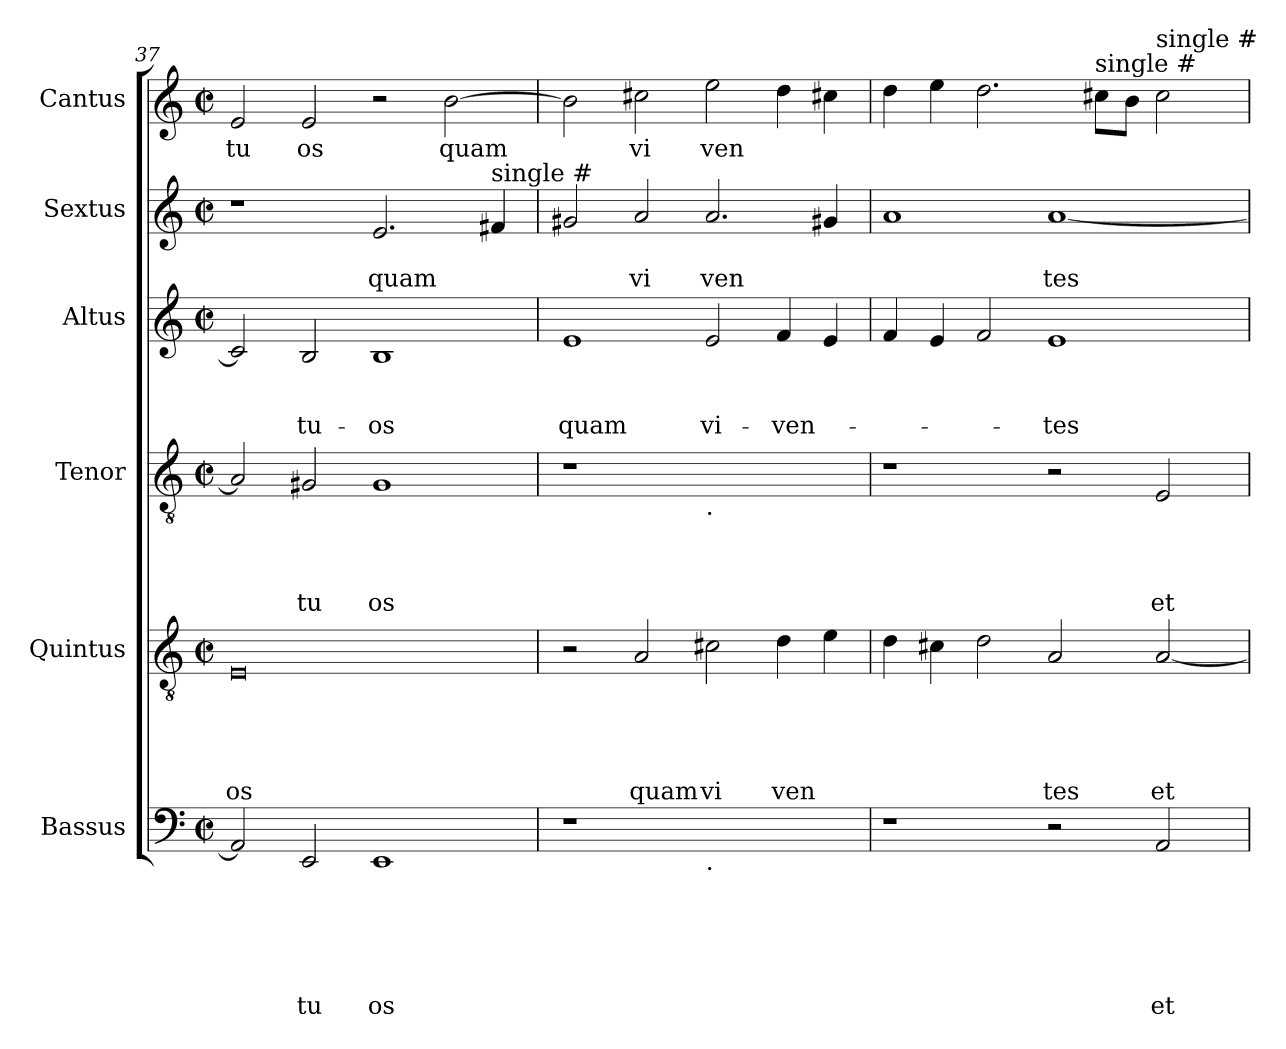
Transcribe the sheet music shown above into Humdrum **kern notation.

**kern	**text	**text	**text	**text	**text	**text	**kern	**text	**text	**text	**text	**text	**kern	**text	**text	**text	**text	**kern	**text	**text	**text	**kern	**text	**text	**kern	**text
*part6	*part6	*part6	*part6	*part6	*part6	*part6	*part5	*part5	*part5	*part5	*part5	*part5	*part4	*part4	*part4	*part4	*part4	*part3	*part3	*part3	*part3	*part2	*part2	*part2	*part1	*part1
*staff6	*staff6	*staff6	*staff6	*staff6	*staff6	*staff6	*staff5	*staff5	*staff5	*staff5	*staff5	*staff5	*staff4	*staff4	*staff4	*staff4	*staff4	*staff3	*staff3	*staff3	*staff3	*staff2	*staff2	*staff2	*staff1	*staff1
*I"Bassus	*	*	*	*	*	*	*I"Quintus	*	*	*	*	*	*I"Tenor	*	*	*	*	*I"Altus	*	*	*	*I"Sextus	*	*	*I"Cantus	*
*clefF4	*	*	*	*	*	*	*clefGv2	*	*	*	*	*	*clefGv2	*	*	*	*	*clefG2	*	*	*	*clefG2	*	*	*clefG2	*
*k[]	*	*	*	*	*	*	*k[]	*	*	*	*	*	*k[]	*	*	*	*	*k[]	*	*	*	*k[]	*	*	*k[]	*
*C:	*	*	*	*	*	*	*C:	*	*	*	*	*	*C:	*	*	*	*	*C:	*	*	*	*C:	*	*	*C:	*
*M2/2	*	*	*	*	*	*	*M2/2	*	*	*	*	*	*M2/2	*	*	*	*	*M2/2	*	*	*	*M2/2	*	*	*M2/2	*
*met(c|)	*	*	*	*	*	*	*met(c|)	*	*	*	*	*	*met(c|)	*	*	*	*	*met(c|)	*	*	*	*met(c|)	*	*	*met(c|)	*
=37	=37	=37	=37	=37	=37	=37	=37	=37	=37	=37	=37	=37	=37	=37	=37	=37	=37	=37	=37	=37	=37	=37	=37	=37	=37	=37
!	!	!	!	!	!	!	!	!	!	!	!	!LO:LY:b	!	!	!	!	!	!	!	!	!	!	!	!	!	!LO:LY:b
2AA/]	.	.	.	.	.	.	0E	.	.	.	.	os	2A/]	.	.	.	.	2c/]	.	.	.	1r	.	.	2e/	tu
!	!	!	!	!	!	!LO:LY:b	!	!	!	!	!	!	!	!	!	!	!LO:LY:b	!	!	!	!LO:LY:b	!	!	!	!	!LO:LY:b
2EE/	.	.	.	.	.	tu	.	.	.	.	.	.	2G#X/	.	.	.	tu	2B/	.	.	-tu-	.	.	.	2e/	os
!	!	!	!	!	!	!LO:LY:b	!	!	!	!	!	!	!	!	!	!	!LO:LY:b	!	!	!	!LO:LY:b	!	!	!LO:LY:b	!	!
1EE	.	.	.	.	.	os	.	.	.	.	.	.	1G#	.	.	.	os	1B	.	.	-os	2.e/	.	quam	2r	.
!	!	!	!	!	!	!	!	!	!	!	!	!	!	!	!	!	!	!	!	!	!	!	!	!	!	!LO:LY:b
.	.	.	.	.	.	.	.	.	.	.	.	.	.	.	.	.	.	.	.	.	.	.	.	.	[>2b\	quam
!	!	!	!	!	!	!	!	!	!	!	!	!	!	!	!	!	!	!	!	!	!	!LO:TX:a:t=single #	!	!	!	!
.	.	.	.	.	.	.	.	.	.	.	.	.	.	.	.	.	.	.	.	.	.	4f#/	.	.	.	.
=38	=38	=38	=38	=38	=38	=38	=38	=38	=38	=38	=38	=38	=38	=38	=38	=38	=38	=38	=38	=38	=38	=38	=38	=38	=38	=38
!	!	!	!	!	!	!	!	!	!	!	!	!	!	!	!	!	!	!	!	!	!LO:LY:b	!	!	!	!	!
1r	.	.	.	.	.	.	2r	.	.	.	.	.	1r	.	.	.	.	1e	.	.	quam	2g#X/	.	.	2b\]	.
!	!	!	!	!	!	!	!	!	!	!	!	!LO:LY:b	!	!	!	!	!	!	!	!	!	!	!	!LO:LY:b	!	!LO:LY:b
.	.	.	.	.	.	.	2A/	.	.	.	.	quam	.	.	.	.	.	.	.	.	.	2a/	.	vi	2cc#X\	vi
!	!	!	!	!	!	!	!	!	!	!	!	!	!LO:TX:b:t=.	!	!	!	!	!	!	!	!	!	!	!	!	!
!LO:TX:b:t=.	!	!	!	!	!	!	!	!	!	!	!	!	!	!	!	!	!	!	!	!	!	!	!	!	!	!
!	!	!	!	!	!	!	!	!	!	!	!	!LO:LY:b	!	!	!	!	!	!	!	!	!LO:LY:b	!	!	!LO:LY:b	!	!LO:LY:b
1ryy	.	.	.	.	.	.	2c#X\	.	.	.	.	vi	1ryy	.	.	.	.	2e/	.	.	vi-	2.a/	.	ven	2ee\	ven
!	!	!	!	!	!	!	!	!	!	!	!	!LO:LY:b	!	!	!	!	!	!	!	!	!LO:LY:b	!	!	!	!	!
.	.	.	.	.	.	.	4d\	.	.	.	.	ven	.	.	.	.	.	4f/	.	.	-ven-	.	.	.	4dd\	.
.	.	.	.	.	.	.	4e\	.	.	.	.	.	.	.	.	.	.	4e/	.	.	.	4g#X/	.	.	4cc#X\	.
=39	=39	=39	=39	=39	=39	=39	=39	=39	=39	=39	=39	=39	=39	=39	=39	=39	=39	=39	=39	=39	=39	=39	=39	=39	=39	=39
1r	.	.	.	.	.	.	4d\	.	.	.	.	.	1r	.	.	.	.	4f/	.	.	.	1a	.	.	4dd\	.
.	.	.	.	.	.	.	4c#X\	.	.	.	.	.	.	.	.	.	.	4e/	.	.	.	.	.	.	4ee\	.
.	.	.	.	.	.	.	2d\	.	.	.	.	.	.	.	.	.	.	2f/	.	.	.	.	.	.	2.dd\	.
!	!	!	!	!	!	!	!	!	!	!	!	!LO:LY:b	!	!	!	!	!	!	!	!	!LO:LY:b	!	!	!LO:LY:b	!	!
2r	.	.	.	.	.	.	2A/	.	.	.	.	tes	2r	.	.	.	.	1e	.	.	-tes	[<1a	.	tes	.	.
!	!	!	!	!	!	!	!	!	!	!	!	!	!	!	!	!	!	!	!	!	!	!	!	!	!LO:TX:a:t=single #	!
.	.	.	.	.	.	.	.	.	.	.	.	.	.	.	.	.	.	.	.	.	.	.	.	.	8cc#\L	.
.	.	.	.	.	.	.	.	.	.	.	.	.	.	.	.	.	.	.	.	.	.	.	.	.	8b\J	.
!	!	!	!	!	!	!	!	!	!	!	!	!	!	!	!	!	!	!	!	!	!	!	!	!	!LO:TX:a:t=single #	!
!	!	!	!	!	!	!LO:LY:b	!	!	!	!	!	!LO:LY:b	!	!	!	!	!LO:LY:b	!	!	!	!	!	!	!	!	!
2AA/	.	.	.	.	.	et	[<2A/	.	.	.	.	et	2E/	.	.	.	et	.	.	.	.	.	.	.	2cc#\	.
=	=	=	=	=	=	=	=	=	=	=	=	=	=	=	=	=	=	=	=	=	=	=	=	=	=	=
*-	*-	*-	*-	*-	*-	*-	*-	*-	*-	*-	*-	*-	*-	*-	*-	*-	*-	*-	*-	*-	*-	*-	*-	*-	*-	*-
